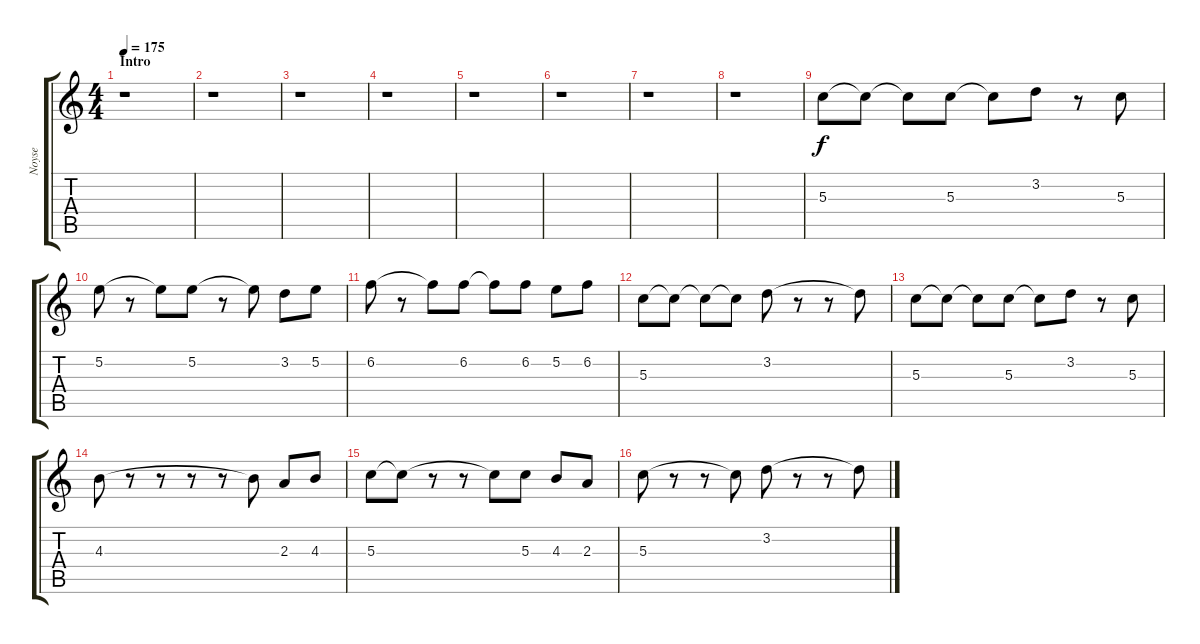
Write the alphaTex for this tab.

\track ("Noyse" "Noyse") {instrument distortionguitar}
\staff {score tabs}
\tuning (E4 B3 G3 D3 A2 E2) {hide}
\ts (4 4)
\section ("" "Intro")
\tempo 175
\clef g2
\ks c
r.1{dy f instrument distortionguitar} |
r.1 |
r.1 |
r.1 |
r.1 |
r.1 |
r.1 |
r.1 |
5.3.8 5.3{t}.8 5.3{t}.8 5.3.8 5.3{t}.8 3.2.8 r.8 5.3.8 |
5.2.8 r.8 5.2{t}.8 5.2.8 r.8 5.2{t}.8 3.2.8 5.2.8 |
6.2.8 r.8 6.2{t}.8 6.2.8 6.2{t}.8 6.2.8 5.2.8 6.2.8 |
5.3.8 5.3{t}.8 5.3{t}.8 5.3{t}.8 3.2.8 r.8 r.8 3.2{t}.8 |
5.3.8 5.3{t}.8 5.3{t}.8 5.3.8 5.3{t}.8 3.2.8 r.8 5.3.8 |
4.3.8 r.8 r.8 r.8 r.8 4.3{t}.8 2.3.8 4.3.8 |
5.3.8 5.3{t}.8 r.8 r.8 5.3{t}.8 5.3.8 4.3.8 2.3.8 |
5.3.8 r.8 r.8 5.3{t}.8 3.2.8 r.8 r.8 3.2{t}.8
